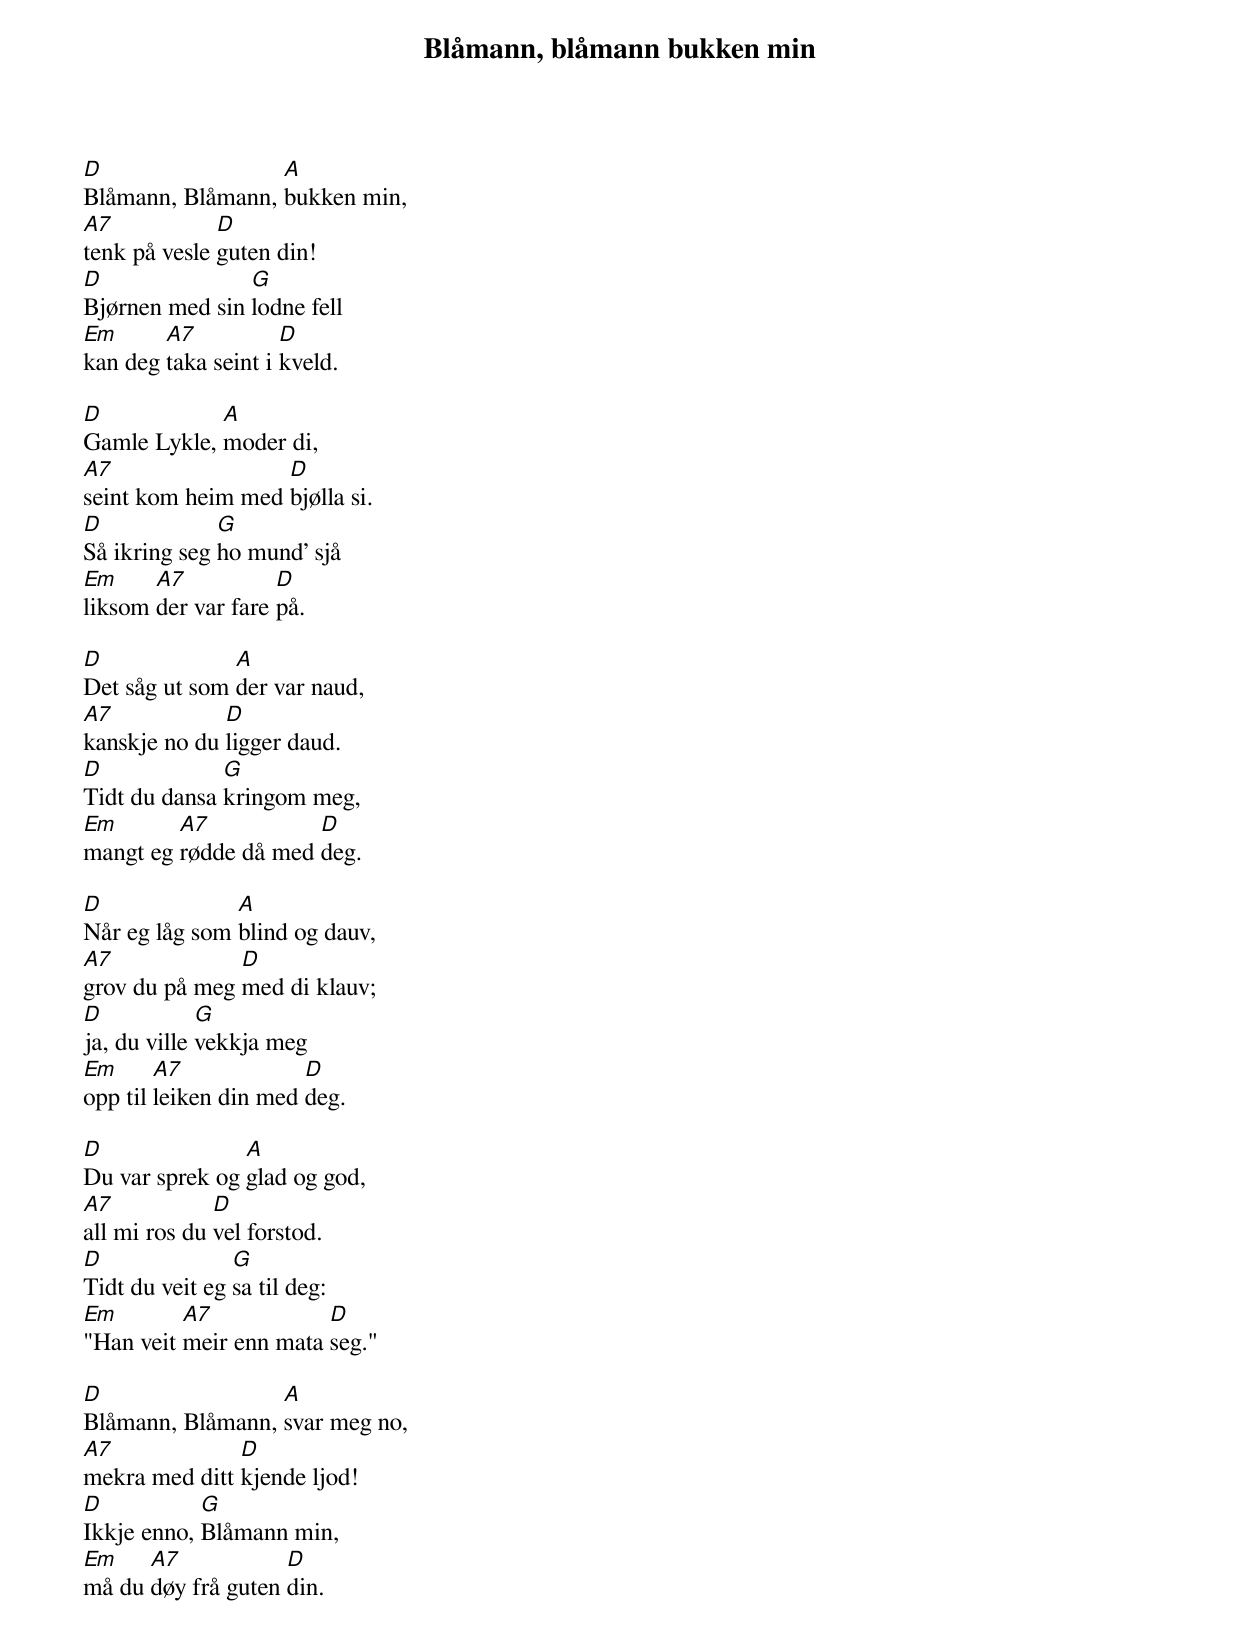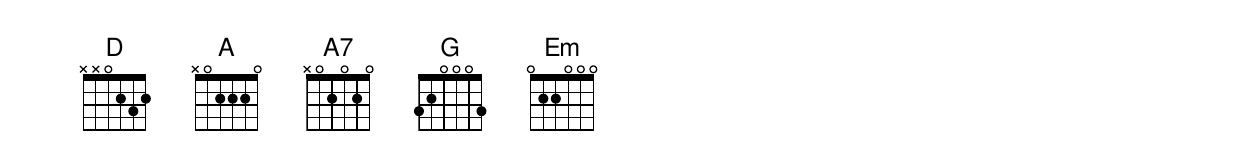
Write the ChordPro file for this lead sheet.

{title: Blåmann, blåmann bukken min}
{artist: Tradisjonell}
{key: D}
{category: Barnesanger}

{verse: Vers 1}
[D]Blåmann, Blåmann, [A]bukken min,
[A7]tenk på vesle [D]guten din!
[D]Bjørnen med sin [G]lodne fell
[Em]kan deg [A7]taka seint i [D]kveld.

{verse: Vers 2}
[D]Gamle Lykle, [A]moder di,
[A7]seint kom heim med [D]bjølla si.
[D]Så ikring seg [G]ho mund' sjå
[Em]liksom [A7]der var fare [D]på.

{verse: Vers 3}
[D]Det såg ut som [A]der var naud,
[A7]kanskje no du [D]ligger daud.
[D]Tidt du dansa [G]kringom meg,
[Em]mangt eg [A7]rødde då med [D]deg.

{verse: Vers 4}
[D]Når eg låg som [A]blind og dauv,
[A7]grov du på meg [D]med di klauv;
[D]ja, du ville [G]vekkja meg
[Em]opp til [A7]leiken din med [D]deg.

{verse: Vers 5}
[D]Du var sprek og [A]glad og god,
[A7]all mi ros du [D]vel forstod.
[D]Tidt du veit eg [G]sa til deg:
[Em]"Han veit [A7]meir enn mata [D]seg."

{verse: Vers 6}
[D]Blåmann, Blåmann, [A]svar meg no,
[A7]mekra med ditt [D]kjende ljod!
[D]Ikkje enno, [G]Blåmann min,
[Em]må du [A7]døy frå guten [D]din.
